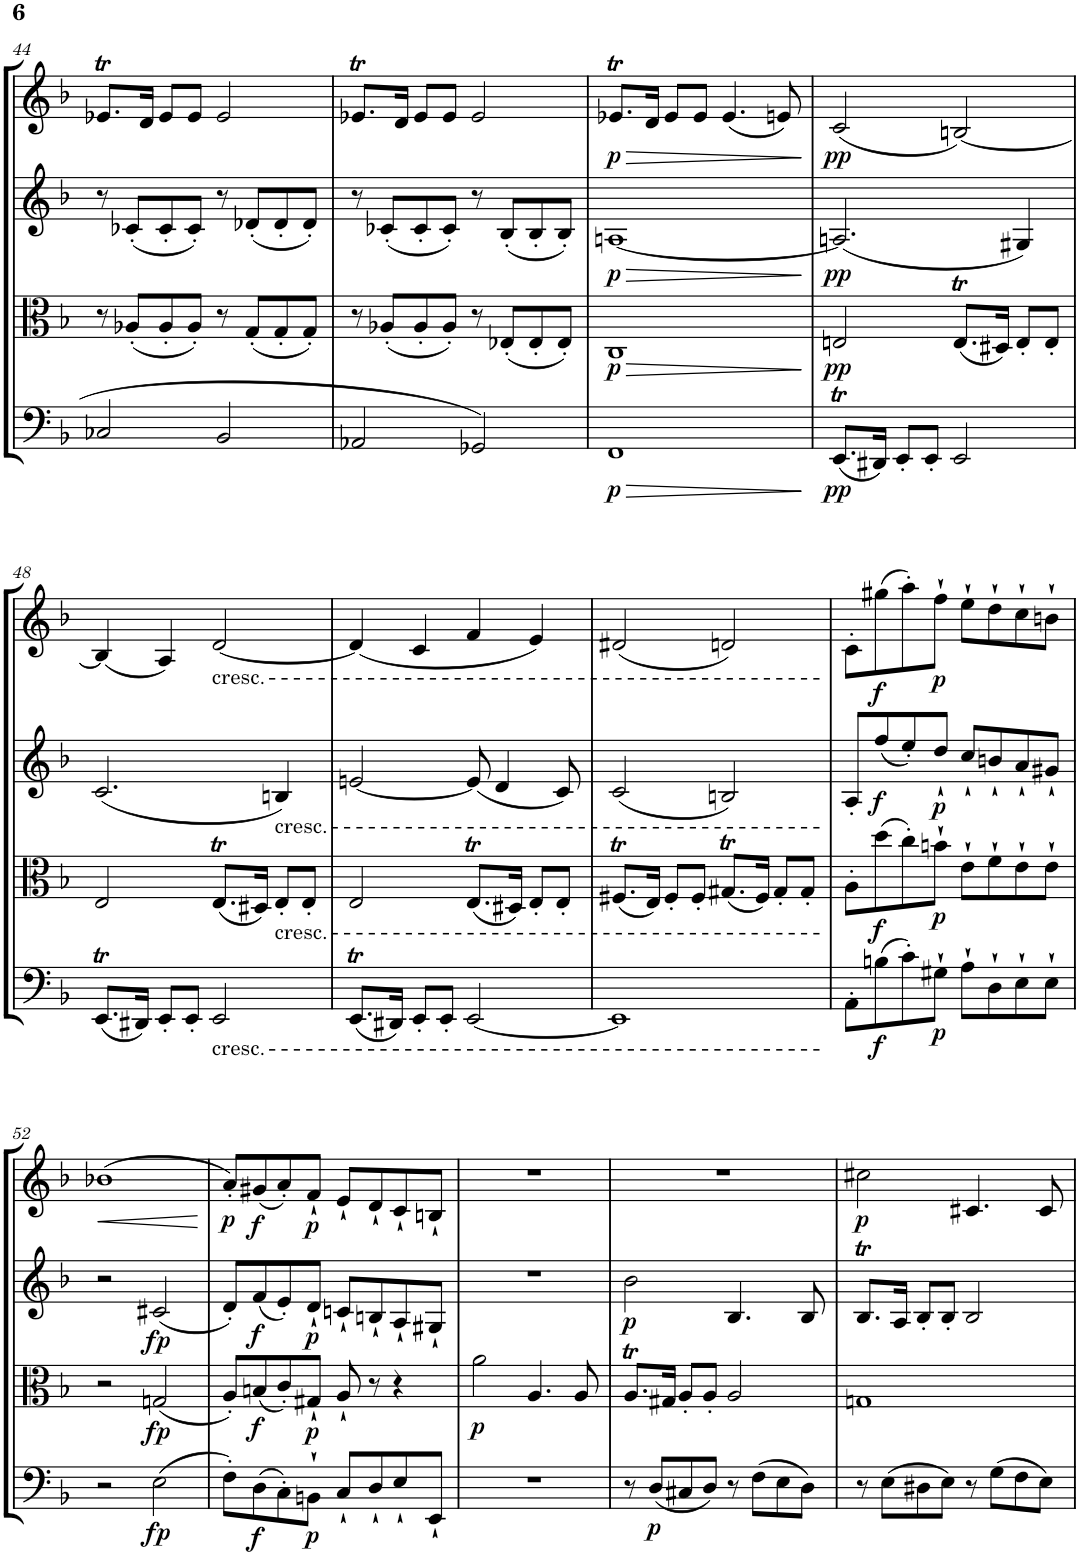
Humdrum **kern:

**kern	**dynam	**kern	**dynam	**kern	**dynam	**kern	**dynam
*part4	*part4	*part3	*part3	*part2	*part2	*part1	*part1
*staff4	*staff4	*staff3	*staff3	*staff2	*staff2	*staff1	*staff1
*I"Violoncello	*	*I"Viola	*	*I"Violin II	*	*I"Violin I	*
*I'Vc	*	*I'Vla	*	*I'Vln	*	*I'Vln	*
!!LO:PB:g=z
*clefF4	*	*clefC3	*	*clefG2	*	*clefG2	*
*k[b-]	*	*k[b-]	*	*k[b-]	*	*k[b-]	*
*M4/4	*	*M4/4	*	*M4/4	*	*M4/4	*
*met(c)	*	*met(c)	*	*met(c)	*	*met(c)	*
=44	=44	=44	=44	=44	=44	=44	=44
2C-X/	.	8r	.	8r	.	8.e-XT/L	.
.	.	(<8A-X'/L	.	(<8c-X'/L	.	.	.
.	.	.	.	.	.	16d/Jk	.
.	.	8A-'/	.	8c-'/	.	8e-/L	.
.	.	8A-'/J)	.	8c-'/J)	.	8e-/J	.
2BB-/	.	8r	.	8r	.	2e-/	.
.	.	(<8G'/L	.	(<8d-X'/L	.	.	.
.	.	8G'/	.	8d-'/	.	.	.
.	.	8G'/J)	.	8d-'/J)	.	.	.
=45	=45	=45	=45	=45	=45	=45	=45
2AA-X/	.	8r	.	8r	.	8.e-XT/L	.
.	.	(<8A-X'/L	.	(<8c-X'/L	.	.	.
.	.	.	.	.	.	16d/Jk	.
.	.	8A-'/	.	8c-'/	.	8e-/L	.
.	.	8A-'/J)	.	8c-'/J)	.	8e-/J	.
2GG-X/	.	8r	.	8r	.	2e-/	.
.	.	(<8E-X'/L	.	(<8B-'/L	.	.	.
.	.	8E-'/	.	8B-'/	.	.	.
.	.	8E-'/J)	.	8B-'/J)	.	.	.
=46	=46	=46	=46	=46	=46	=46	=46
!	!LO:HP:b	!	!LO:HP:b	!	!LO:HP:b	!	!LO:HP:b
!	!LO:DY:n=1:b	!	!LO:DY:n=1:b	!	!LO:DY:n=1:b	!	!LO:DY:n=1:b
1FF	> p	1C	> p	[1An	> p	8.e-XT/L	> p
.	.	.	.	.	.	16d/Jk	.
.	.	.	.	.	.	8e-/L	.
.	.	.	.	.	.	8e-/J	.
.	.	.	.	.	.	(<4.e-/	.
.	.	.	.	.	.	8en/)	.
.	]	.	]	.	]	.	]
=47	=47	=47	=47	=47	=47	=47	=47
!	!LO:DY:b	!	!LO:DY:b	!	!LO:DY:b	!	!LO:DY:b
(<8.EEt/L	pp	2En/	pp	(<2.An/]	pp	(<2c/	pp
16DD#X/Jk)	.	.	.	.	.	.	.
8EE'/L	.	.	.	.	.	.	.
8EE'/J	.	.	.	.	.	.	.
2EE/	.	(<8.Et/L	.	.	.	[2Bn/)	.
.	.	16D#X/Jk)	.	.	.	.	.
.	.	8E'/L	.	4G#X/)	.	.	.
.	.	8E'/J	.	.	.	.	.
!!LO:LB:g=z
=48	=48	=48	=48	=48	=48	=48	=48
(<8.EEt/L	.	2E/	.	(<2.c/	.	(<4B/]	.
16DD#X/Jk)	.	.	.	.	.	.	.
8EE'/L	.	.	.	.	.	4A/)	.
8EE'/J	.	.	.	.	.	.	.
!	!	!	!	!	!	!LO:TX:b:t=cresc.	!
!LO:TX:b:t=cresc.	!	!	!	!	!	!	!
2EE/	.	(<8.Et/L	.	.	.	[2d/	.
.	.	16D#X/Jk)	.	.	.	.	.
!	!	!	!	!LO:TX:b:t=cresc.	!	!	!
!	!	!LO:TX:b:t=cresc.	!	!	!	!	!
.	.	8E'/L	.	4Bn/)	.	.	.
.	.	8E'/J	.	.	.	.	.
=49	=49	=49	=49	=49	=49	=49	=49
(<8.EEt/L	.	2E/	.	[2en/	.	(<4d/]	.
16DD#X/Jk)	.	.	.	.	.	.	.
8EE'/L	.	.	.	.	.	4c/	.
8EE'/J	.	.	.	.	.	.	.
[2EE/	.	(<8.Et/L	.	(<8e/]	.	4f/	.
.	.	.	.	4d/	.	.	.
.	.	16D#X/Jk)	.	.	.	.	.
.	.	8E'/L	.	.	.	4e/)	.
.	.	8E'/J	.	8c/)	.	.	.
=50	=50	=50	=50	=50	=50	=50	=50
1EE]	.	(<8.F#Xt/L	.	(<2c/	.	(<2d#X/	.
.	.	16E/Jk)	.	.	.	.	.
.	.	8F#'/L	.	.	.	.	.
.	.	8F#'/J	.	.	.	.	.
.	.	(<8.G#Xt/L	.	2Bn/)	.	2dn/)	.
.	.	16F#/Jk)	.	.	.	.	.
.	.	8G#'/L	.	.	.	.	.
.	.	8G#'/J	.	.	.	.	.
=51	=51	=51	=51	=51	=51	=51	=51
8AA'\L	.	8A'\L	.	8A'/L	.	8c'\L	.
!	!LO:DY:b	!	!LO:DY:b	!	!LO:DY:b	!	!LO:DY:b
(>8Bn\	f	(>8dd\	f	(<8ff/	f	(>8gg#X\	f
8c'\)	.	8cc'\)	.	8ee'/)	.	8aa'\)	.
!	!LO:DY:b	!	!LO:DY:b	!	!LO:DY:b	!	!LO:DY:b
8G#X`\J	p	8bn`\J	p	8dd`/J	p	8ff`\J	p
8A`\L	.	8e`\L	.	8cc`/L	.	8ee`\L	.
8D`\	.	8f`\	.	8bn`/	.	8dd`\	.
8E`\	.	8e`\	.	8a`/	.	8cc`\	.
8E`\J	.	8e`\J	.	8g#X`/J	.	8bn`\J	.
!!LO:LB:g=z
=52	=52	=52	=52	=52	=52	=52	=52
!	!	!	!	!	!	!	!LO:HP:b
2r	.	2r	.	2r	.	(>1b-X	<
!	!LO:DY:b	!	!LO:DY:b	!	!LO:DY:b	!	!
(>2E\	fp	(<2Gn/	fp	(<2c#X/	fp	.	.
.	.	.	.	.	.	.	[
=53	=53	=53	=53	=53	=53	=53	=53
!	!	!	!	!	!	!	!LO:DY:b
8F'\L)	.	8A'/L)	.	8d'/L)	.	8a'/L)	p
!	!LO:DY:b	!	!LO:DY:b	!	!LO:DY:b	!	!LO:DY:b
(>8D\	f	(<8Bn/	f	(<8f/	f	(<8g#X/	f
8C'\)	.	8c'/)	.	8e'/)	.	8a'/)	.
!	!LO:DY:b	!	!LO:DY:b	!	!LO:DY:b	!	!LO:DY:b
8BBn`\J	p	8G#X`/J	p	8d`/J	p	8f`/J	p
8C`/L	.	8A`/	.	8cn`/L	.	8e`/L	.
8D`/	.	8r	.	8Bn`/	.	8d`/	.
8E`/	.	4r	.	8A`/	.	8c`/	.
8EE`/J	.	.	.	8G#X`/J	.	8Bn`/J	.
=54	=54	=54	=54	=54	=54	=54	=54
!	!	!	!LO:DY:b	!	!	!	!
1r	.	2a\	p	1r	.	1r	.
.	.	4.A/	.	.	.	.	.
.	.	8A/	.	.	.	.	.
=55	=55	=55	=55	=55	=55	=55	=55
!	!	!	!	!	!LO:DY:b	!	!
8r	.	8.At/L	.	2b-\	p	1r	.
!	!LO:DY:b	!	!	!	!	!	!
(<8D/L	p	.	.	.	.	.	.
.	.	16G#X/Jk	.	.	.	.	.
8C#X/	.	8A'/L	.	.	.	.	.
8D/J)	.	8A'/J	.	.	.	.	.
8r	.	2A/	.	4.B-/	.	.	.
(>8F\L	.	.	.	.	.	.	.
8E\	.	.	.	.	.	.	.
8D\J)	.	.	.	8B-/	.	.	.
=56	=56	=56	=56	=56	=56	=56	=56
!	!	!	!	!	!	!	!LO:DY:b
8r	.	1Gn	.	8.B-T/L	.	2cc#X\	p
(>8E\L	.	.	.	.	.	.	.
.	.	.	.	16A/Jk	.	.	.
8D#X\	.	.	.	8B-'/L	.	.	.
8E\J)	.	.	.	8B-'/J	.	.	.
8r	.	.	.	2B-/	.	4.c#X/	.
(>8G\L	.	.	.	.	.	.	.
8F\	.	.	.	.	.	.	.
8E\J)	.	.	.	.	.	8c#/	.
=	=	=	=	=	=	=	=
*-	*-	*-	*-	*-	*-	*-	*-
